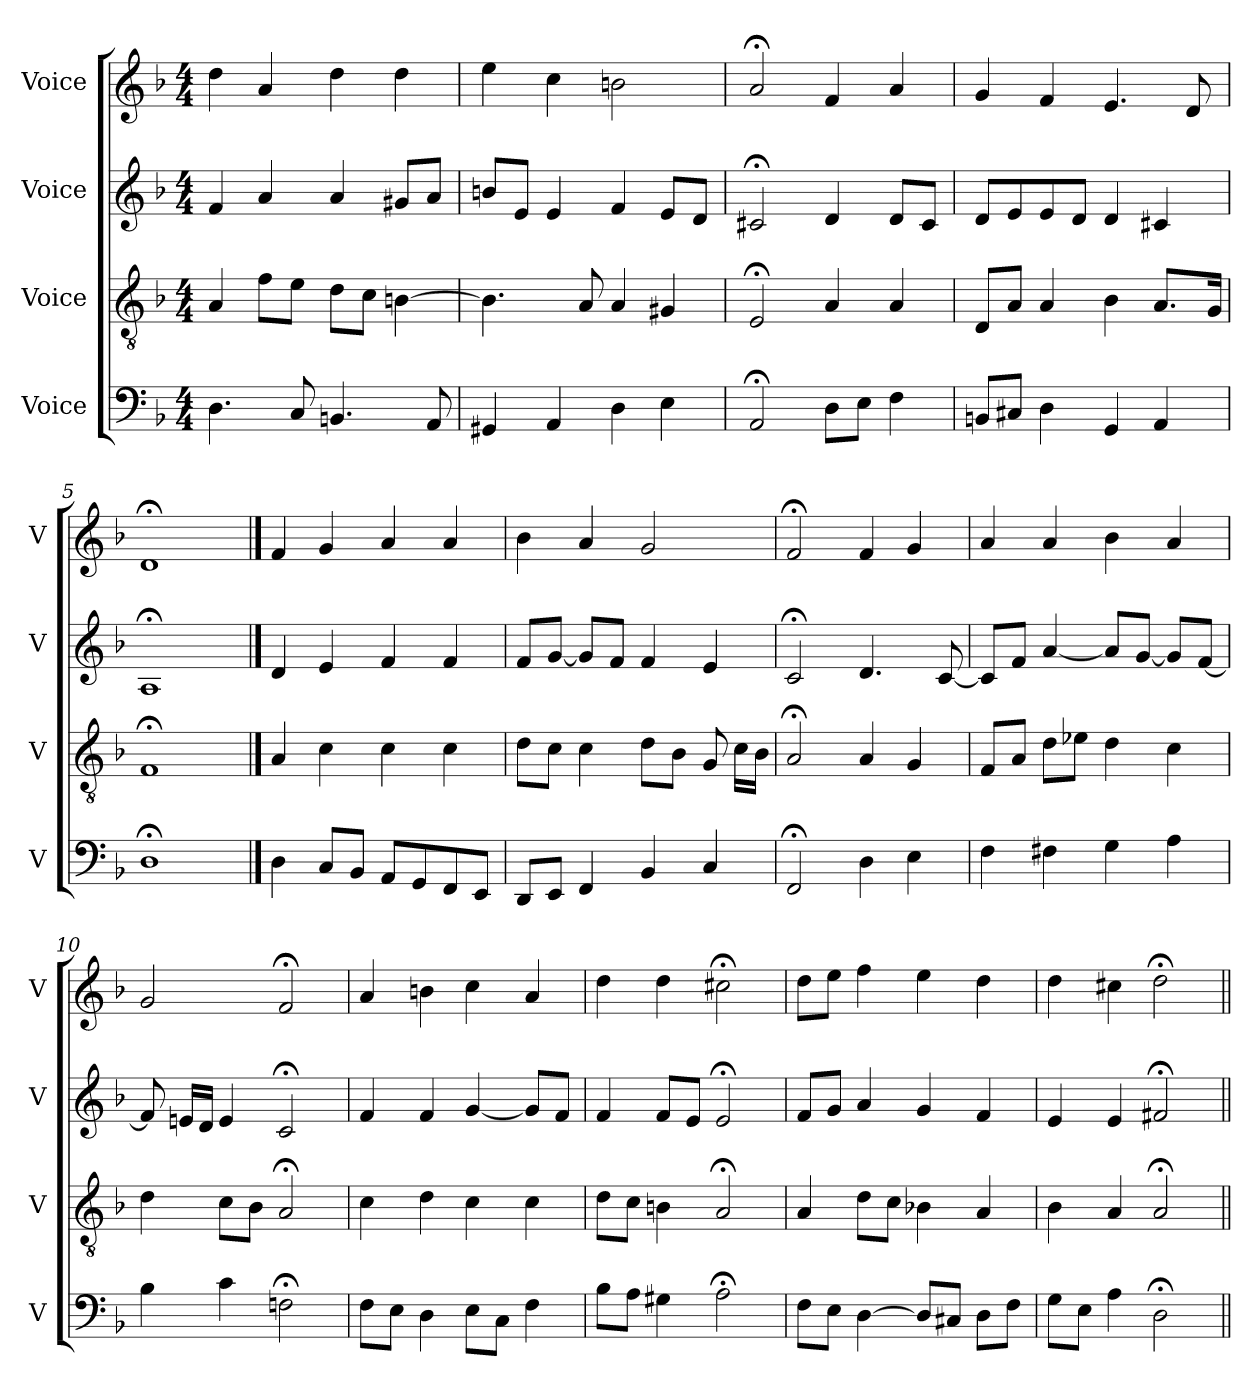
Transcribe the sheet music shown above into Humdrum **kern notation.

**kern	**kern	**kern	**kern
*part4	*part3	*part2	*part1
*staff4	*staff3	*staff2	*staff1
*I"Voice	*I"Voice	*I"Voice	*I"Voice
*I'V	*I'V	*I'V	*I'V
*clefF4	*clefGv2	*clefG2	*clefG2
*k[b-]	*k[b-]	*k[b-]	*k[b-]
*M4/4	*M4/4	*M4/4	*M4/4
*MM100	*MM100	*MM100	*MM100
=1	=1	=1	=1
4.D\	4A/	4f/	4dd\
.	8f\L	4a/	4a/
8C/	8e\J	.	.
4.BBn/	8d\L	4a/	4dd\
.	8c\J	.	.
.	[4Bn\	8g#X/L	4dd\
8AA/	.	8a/J	.
=2	=2	=2	=2
4GG#X/	4.B\]	8bn/L	4ee\
.	.	8e/J	.
4AA/	.	4e/	4cc\
.	8A/	.	.
4D\	4A/	4f/	2bn\
4E\	4G#X/	8e/L	.
.	.	8d/J	.
=3	=3	=3	=3
2AA;/	2E;/	2c#X;/	2a;/
8D\L	4A/	4d/	4f/
8E\J	.	.	.
4F\	4A/	8d/L	4a/
.	.	8c#/J	.
=4	=4	=4	=4
8BBn/L	8D/L	8d/L	4g/
8C#X/J	8A/J	8e/	.
4D\	4A/	8e/	4f/
.	.	8d/J	.
4GG/	4B-\	4d/	4.e/
4AA/	8.A/L	4c#X/	.
.	.	.	8d/
.	16G/Jk	.	.
!!LO:LB:g=z
=5	=5	=5	=5
1D;	1F;	1A;	1d;
==6	==6	==6	==6
4D\	4A/	4d/	4f/
8C/L	4c\	4e/	4g/
8BB-/J	.	.	.
8AA/L	4c\	4f/	4a/
8GG/	.	.	.
8FF/	4c\	4f/	4a/
8EE/J	.	.	.
=7	=7	=7	=7
8DD/L	8d\L	8f/L	4b-\
8EE/J	8c\J	[8g/J	.
4FF/	4c\	8g/L]	4a/
.	.	8f/J	.
4BB-/	8d\L	4f/	2g/
.	8B-\J	.	.
4C/	8G/	4e/	.
.	16c\LL	.	.
.	16B-\JJ	.	.
=8	=8	=8	=8
2FF;/	2A;/	2c;/	2f;/
4D\	4A/	4.d/	4f/
4E\	4G/	.	4g/
.	.	[8c/	.
=9	=9	=9	=9
4F\	8F/L	8c/L]	4a/
.	8A/J	8f/J	.
4F#X\	8d\L	[4a/	4a/
.	8e-X\J	.	.
4G\	4d\	8a/L]	4b-\
.	.	[8g/J	.
4A\	4c\	8g/L]	4a/
.	.	[8f/J	.
!!LO:LB:g=z
=10	=10	=10	=10
4B-\	4d\	8f/]	2g/
.	.	16en/LL	.
.	.	16d/JJ	.
4c\	8c\L	4e/	.
.	8B-\J	.	.
2Fn;\	2A;/	2c;/	2f;/
=11	=11	=11	=11
8F\L	4c\	4f/	4a/
8E\J	.	.	.
4D\	4d\	4f/	4bn\
8E\L	4c\	[4g/	4cc\
8C\J	.	.	.
4F\	4c\	8g/L]	4a/
.	.	8f/J	.
=12	=12	=12	=12
8B-\L	8d\L	4f/	4dd\
8A\J	8c\J	.	.
4G#X\	4Bn\	8f/L	4dd\
.	.	8e/J	.
2A;\	2A;/	2e;/	2cc#X;\
=13	=13	=13	=13
8F\L	4A/	8f/L	8dd\L
8E\J	.	8g/J	8ee\J
[4D\	8d\L	4a/	4ff\
.	8c\J	.	.
8D/L]	4B-X\	4g/	4ee\
8C#X/J	.	.	.
8D\L	4A/	4f/	4dd\
8F\J	.	.	.
=14	=14	=14	=14
8G\L	4B-\	4e/	4dd\
8E\J	.	.	.
4A\	4A/	4e/	4cc#X\
2D;\	2A;/	2f#X;/	2dd;\
=||	=||	=||	=||
*-	*-	*-	*-
